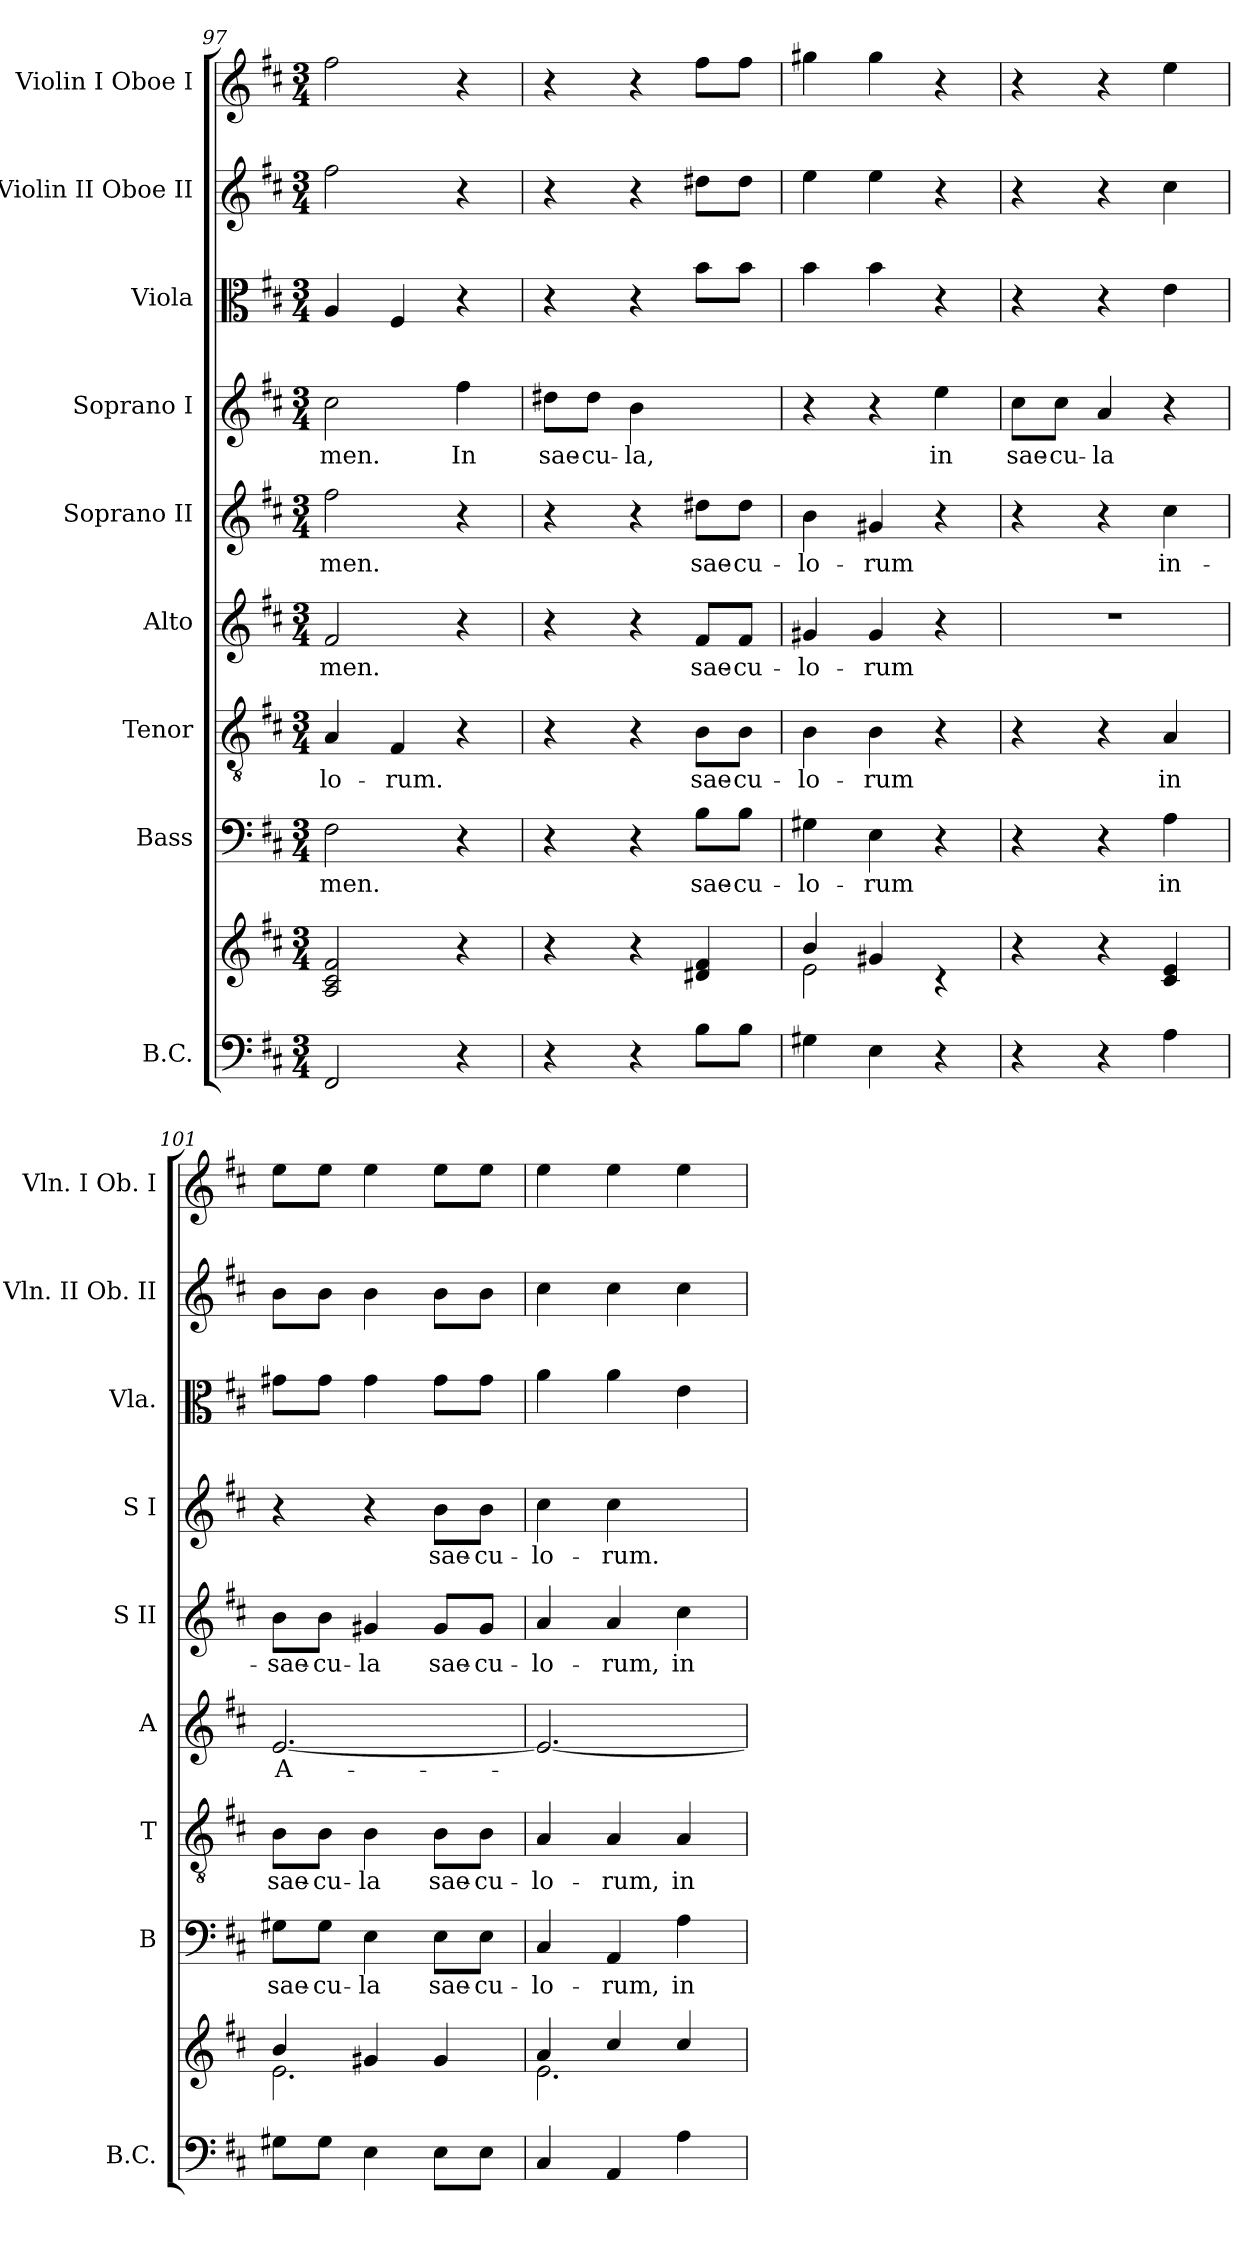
**kern	**kern	**kern	**text	**kern	**text	**kern	**text	**kern	**text	**kern	**text	**kern	**kern	**kern
*part9	*part9	*part8	*part8	*part7	*part7	*part6	*part6	*part5	*part5	*part4	*part4	*part3	*part2	*part1
*staff10	*staff9	*staff8	*staff8	*staff7	*staff7	*staff6	*staff6	*staff5	*staff5	*staff4	*staff4	*staff3	*staff2	*staff1
*I"B.C.	*	*I"Bass	*	*I"Tenor	*	*I"Alto	*	*I"Soprano II	*	*I"Soprano I	*	*I"Viola	*I"Violin II Oboe II	*I"Violin I Oboe I
*I'B.C.	*	*I'B	*	*I'T	*	*I'A	*	*I'S II	*	*I'S I	*	*I'Vla.	*I'Vln. II Ob. II	*I'Vln. I Ob. I
*clefF4	*clefG2	*clefF4	*	*clefGv2	*	*clefG2	*	*clefG2	*	*clefG2	*	*clefC3	*clefG2	*clefG2
*k[f#c#]	*k[f#c#]	*k[f#c#]	*	*k[f#c#]	*	*k[f#c#]	*	*k[f#c#]	*	*k[f#c#]	*	*k[f#c#]	*k[f#c#]	*k[f#c#]
*D:	*D:	*D:	*	*D:	*	*D:	*	*D:	*	*D:	*	*D:	*D:	*D:
*M3/4	*M3/4	*M3/4	*	*M3/4	*	*M3/4	*	*M3/4	*	*M3/4	*	*M3/4	*M3/4	*M3/4
=97	=97	=97	=97	=97	=97	=97	=97	=97	=97	=97	=97	=97	=97	=97
!	!	!	!LO:LY:b	!	!LO:LY:b	!	!LO:LY:b	!	!LO:LY:b	!	!LO:LY:b	!	!	!
2FF#/	2A/ 2c#/ 2f#/	2F#\	-men.	4A/	-lo-	2f#/	-men.	2ff#\	-men.	2cc#\	-men.	4A/	2ff#\	2ff#\
!	!	!	!	!	!LO:LY:b	!	!	!	!	!	!	!	!	!
.	.	.	.	4F#/	-rum.	.	.	.	.	.	.	4F#/	.	.
!	!	!	!	!	!	!	!	!	!	!	!LO:LY:b	!	!	!
4r	4r	4r	.	4r	.	4r	.	4r	.	4ff#\	In	4r	4r	4r
!!LO:PB:g=z
=98	=98	=98	=98	=98	=98	=98	=98	=98	=98	=98	=98	=98	=98	=98
!	!	!	!	!	!	!	!	!	!	!	!LO:LY:b	!	!	!
4r	4r	4r	.	4r	.	4r	.	4r	.	8dd#X\L	sae-	4r	4r	4r
!	!	!	!	!	!	!	!	!	!	!	!LO:LY:b	!	!	!
.	.	.	.	.	.	.	.	.	.	8dd#\J	-cu-	.	.	.
!	!	!	!	!	!	!	!	!	!	!	!LO:LY:b	!	!	!
4r	4r	4r	.	4r	.	4r	.	4r	.	4b\	-la,	4r	4r	4r
!	!	!	!LO:LY:b	!	!LO:LY:b	!	!LO:LY:b	!	!LO:LY:b	!	!	!	!	!
8B\L	4d#X/ 4f#/	8B\L	sae-	8B\L	sae-	8f#/L	sae-	8dd#X\L	sae-	4ryy	.	8b\L	8dd#X\L	8ff#\L
!	!	!	!LO:LY:b	!	!LO:LY:b	!	!LO:LY:b	!	!LO:LY:b	!	!	!	!	!
8B\J	.	8B\J	-cu-	8B\J	-cu-	8f#/J	-cu-	8dd#\J	-cu-	.	.	8b\J	8dd#\J	8ff#\J
=99	=99	=99	=99	=99	=99	=99	=99	=99	=99	=99	=99	=99	=99	=99
*	*^	*	*	*	*	*	*	*	*	*	*	*	*	*
!	!	!	!	!LO:LY:b	!	!LO:LY:b	!	!LO:LY:b	!	!LO:LY:b	!	!	!	!	!
4G#X\	4b/	2e\	4G#X\	-lo-	4B\	-lo-	4g#X/	-lo-	4b\	-lo-	4r	.	4b\	4ee\	4gg#X\
!	!	!	!	!LO:LY:b	!	!LO:LY:b	!	!LO:LY:b	!	!LO:LY:b	!	!	!	!	!
4E\	4g#X/	.	4E\	-rum	4B\	-rum	4g#/	-rum	4g#X/	-rum	4r	.	4b\	4ee\	4gg#\
!	!	!	!	!	!	!	!	!	!	!	!	!LO:LY:b	!	!	!
4r	4ryy	4rc	4r	.	4r	.	4r	.	4r	.	4ee\	in	4r	4r	4r
=100	=100	=100	=100	=100	=100	=100	=100	=100	=100	=100	=100	=100	=100	=100	=100
!	!	!	!	!	!	!	!	!	!	!	!	!LO:LY:b	!	!	!
*	*v	*v	*	*	*	*	*	*	*	*	*	*	*	*	*
4r	4r	4r	.	4r	.	2.r	.	4r	.	8cc#\L	sae-	4r	4r	4r
!	!	!	!	!	!	!	!	!	!	!	!LO:LY:b	!	!	!
.	.	.	.	.	.	.	.	.	.	8cc#\J	-cu-	.	.	.
!	!	!	!	!	!	!	!	!	!	!	!LO:LY:b	!	!	!
4r	4r	4r	.	4r	.	.	.	4r	.	4a/	-la	4r	4r	4r
!	!	!	!LO:LY:b	!	!LO:LY:b	!	!	!	!LO:LY:b	!	!	!	!	!
4A\	4c#/ 4e/	4A\	in	4A/	in	.	.	4cc#\	in-	4r	.	4e\	4cc#\	4ee\
=101	=101	=101	=101	=101	=101	=101	=101	=101	=101	=101	=101	=101	=101	=101
*	*^	*	*	*	*	*	*	*	*	*	*	*	*	*
!	!	!	!	!LO:LY:b	!	!LO:LY:b	!	!LO:LY:b	!	!LO:LY:b	!	!	!	!	!
8G#X\L	4b/	2.e\	8G#X\L	sae-	8B\L	sae-	[2.e/	A-	8b\L	-sae-	4r	.	8g#X\L	8b\L	8ee\L
!	!	!	!	!LO:LY:b	!	!LO:LY:b	!	!	!	!LO:LY:b	!	!	!	!	!
8G#\J	.	.	8G#\J	-cu-	8B\J	-cu-	.	.	8b\J	-cu-	.	.	8g#\J	8b\J	8ee\J
!	!	!	!	!LO:LY:b	!	!LO:LY:b	!	!	!	!LO:LY:b	!	!	!	!	!
4E\	4g#X/	.	4E\	-la	4B\	-la	.	.	4g#X/	-la	4r	.	4g#\	4b\	4ee\
!	!	!	!	!LO:LY:b	!	!LO:LY:b	!	!	!	!LO:LY:b	!	!LO:LY:b	!	!	!
8E\L	4g#/	.	8E\L	sae-	8B\L	sae-	.	.	8g#/L	sae-	8b\L	sae-	8g#\L	8b\L	8ee\L
!	!	!	!	!LO:LY:b	!	!LO:LY:b	!	!	!	!LO:LY:b	!	!LO:LY:b	!	!	!
8E\J	.	.	8E\J	-cu-	8B\J	-cu-	.	.	8g#/J	-cu-	8b\J	-cu-	8g#\J	8b\J	8ee\J
=102	=102	=102	=102	=102	=102	=102	=102	=102	=102	=102	=102	=102	=102	=102	=102
!	!	!	!	!LO:LY:b	!	!LO:LY:b	!	!	!	!LO:LY:b	!	!LO:LY:b	!	!	!
4C#/	4a/	2.e\	4C#/	-lo-	4A/	-lo-	2.e/_	.	4a/	-lo-	4cc#\	-lo-	4a\	4cc#\	4ee\
!	!	!	!	!LO:LY:b	!	!LO:LY:b	!	!	!	!LO:LY:b	!	!LO:LY:b	!	!	!
4AA/	4cc#/	.	4AA/	-rum,	4A/	-rum,	.	.	4a/	-rum,	4cc#\	-rum.	4a\	4cc#\	4ee\
!	!	!	!	!LO:LY:b	!	!LO:LY:b	!	!	!	!LO:LY:b	!	!	!	!	!
4A\	4cc#/	.	4A\	in	4A/	in	.	.	4cc#\	in	4ryy	.	4e\	4cc#\	4ee\
*	*v	*v	*	*	*	*	*	*	*	*	*	*	*	*	*
=	=	=	=	=	=	=	=	=	=	=	=	=	=	=
*-	*-	*-	*-	*-	*-	*-	*-	*-	*-	*-	*-	*-	*-	*-
